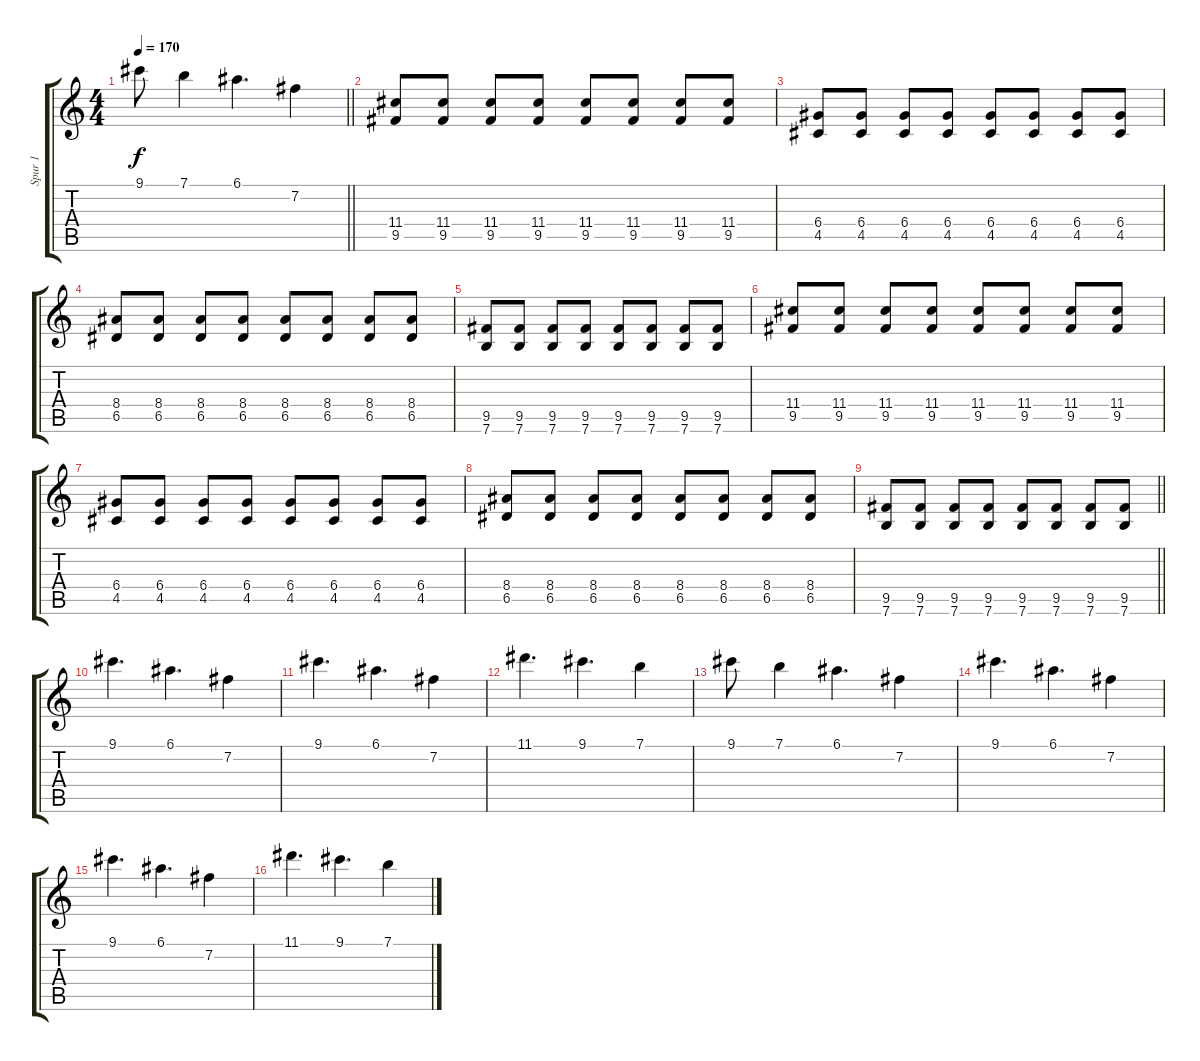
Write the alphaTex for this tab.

\track ("Spur 1" "Spur 1") {instrument overdrivenguitar}
\staff {score tabs}
\tuning (E4 B3 G3 D3 A2 E2) {hide}
\ts (4 4)
\tempo 170
\clef g2
\barLineRight lightlight
\ks c
9.1.8{dy f} 7.1.4 6.1.4{d} 7.2.4 |
(11.4 9.5).8 (11.4 9.5).8 (11.4 9.5).8 (11.4 9.5).8 (11.4 9.5).8 (11.4 9.5).8 (11.4 9.5).8 (11.4 9.5).8 |
(6.4 4.5).8 (6.4 4.5).8 (6.4 4.5).8 (6.4 4.5).8 (6.4 4.5).8 (6.4 4.5).8 (6.4 4.5).8 (6.4 4.5).8 |
(8.4 6.5).8 (8.4 6.5).8 (8.4 6.5).8 (8.4 6.5).8 (8.4 6.5).8 (8.4 6.5).8 (8.4 6.5).8 (8.4 6.5).8 |
(9.5 7.6).8 (9.5 7.6).8 (9.5 7.6).8 (9.5 7.6).8 (9.5 7.6).8 (9.5 7.6).8 (9.5 7.6).8 (9.5 7.6).8 |
(11.4 9.5).8 (11.4 9.5).8 (11.4 9.5).8 (11.4 9.5).8 (11.4 9.5).8 (11.4 9.5).8 (11.4 9.5).8 (11.4 9.5).8 |
(6.4 4.5).8 (6.4 4.5).8 (6.4 4.5).8 (6.4 4.5).8 (6.4 4.5).8 (6.4 4.5).8 (6.4 4.5).8 (6.4 4.5).8 |
(8.4 6.5).8 (8.4 6.5).8 (8.4 6.5).8 (8.4 6.5).8 (8.4 6.5).8 (8.4 6.5).8 (8.4 6.5).8 (8.4 6.5).8 |
\barLineRight lightlight
(9.5 7.6).8 (9.5 7.6).8 (9.5 7.6).8 (9.5 7.6).8 (9.5 7.6).8 (9.5 7.6).8 (9.5 7.6).8 (9.5 7.6).8 |
9.1.4{d} 6.1.4{d} 7.2.4 |
9.1.4{d} 6.1.4{d} 7.2.4 |
11.1.4{d} 9.1.4{d} 7.1.4 |
9.1.8 7.1.4 6.1.4{d} 7.2.4 |
9.1.4{d} 6.1.4{d} 7.2.4 |
9.1.4{d} 6.1.4{d} 7.2.4 |
11.1.4{d} 9.1.4{d} 7.1.4
